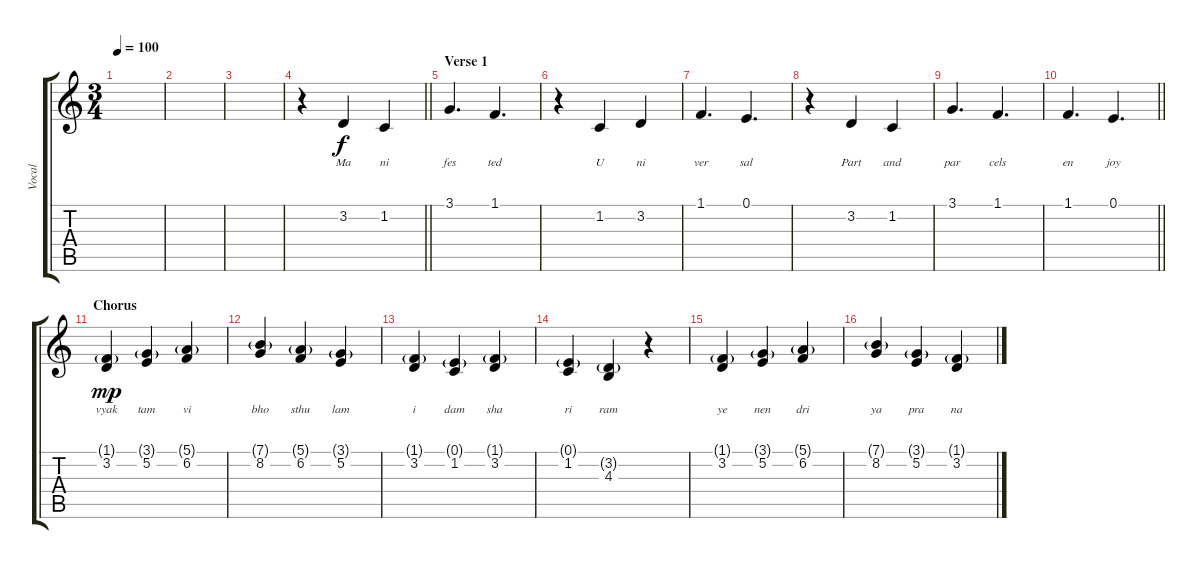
\track ("Vocal" "Vocal") {instrument acousticgrandpiano}
\staff {score tabs}
\tuning (E4 B3 G3 D3 A2 E2) {hide}
\ts (3 4)
\tempo 100
\clef g2
\ks c
|
|
|
\barLineRight lightlight
r.4 3.2.4{lyrics (0 "Ma") lyrics (1 "") lyrics (2 "") lyrics (3 "") lyrics (4 "") dy f} 1.2.4{lyrics (0 "ni") lyrics (1 "") lyrics (2 "") lyrics (3 "") lyrics (4 "")} |
\section ("" "Verse 1")
3.1.4{d lyrics (0 "fes") lyrics (1 "") lyrics (2 "") lyrics (3 "") lyrics (4 "")} 1.1.4{d lyrics (0 "ted") lyrics (1 "") lyrics (2 "") lyrics (3 "") lyrics (4 "")} |
r.4 1.2.4{lyrics (0 "U") lyrics (1 "") lyrics (2 "") lyrics (3 "") lyrics (4 "")} 3.2.4{lyrics (0 "ni") lyrics (1 "") lyrics (2 "") lyrics (3 "") lyrics (4 "")} |
1.1.4{d lyrics (0 "ver") lyrics (1 "") lyrics (2 "") lyrics (3 "") lyrics (4 "")} 0.1.4{d lyrics (0 "sal") lyrics (1 "") lyrics (2 "") lyrics (3 "") lyrics (4 "")} |
r.4 3.2.4{lyrics (0 "Part") lyrics (1 "") lyrics (2 "") lyrics (3 "") lyrics (4 "")} 1.2.4{lyrics (0 "and") lyrics (1 "") lyrics (2 "") lyrics (3 "") lyrics (4 "")} |
3.1.4{d lyrics (0 "par") lyrics (1 "") lyrics (2 "") lyrics (3 "") lyrics (4 "")} 1.1.4{d lyrics (0 "cels") lyrics (1 "") lyrics (2 "") lyrics (3 "") lyrics (4 "")} |
\barLineRight lightlight
1.1.4{d lyrics (0 "en") lyrics (1 "") lyrics (2 "") lyrics (3 "") lyrics (4 "")} 0.1.4{d lyrics (0 "joy") lyrics (1 "") lyrics (2 "") lyrics (3 "") lyrics (4 "")} |
\section ("" "Chorus")
(1.1{g} 3.2).4{lyrics (0 "vyak") lyrics (1 "") lyrics (2 "") lyrics (3 "") lyrics (4 "") dy mp} (3.1{g} 5.2).4{lyrics (0 "tam") lyrics (1 "") lyrics (2 "") lyrics (3 "") lyrics (4 "")} (5.1{g} 6.2).4{lyrics (0 "vi") lyrics (1 "") lyrics (2 "") lyrics (3 "") lyrics (4 "")} |
(7.1{g} 8.2).4{lyrics (0 "bho") lyrics (1 "") lyrics (2 "") lyrics (3 "") lyrics (4 "")} (5.1{g} 6.2).4{lyrics (0 "sthu") lyrics (1 "") lyrics (2 "") lyrics (3 "") lyrics (4 "")} (3.1{g} 5.2).4{lyrics (0 "lam") lyrics (1 "") lyrics (2 "") lyrics (3 "") lyrics (4 "")} |
(1.1{g} 3.2).4{lyrics (0 "i") lyrics (1 "") lyrics (2 "") lyrics (3 "") lyrics (4 "")} (0.1{g} 1.2).4{lyrics (0 "dam") lyrics (1 "") lyrics (2 "") lyrics (3 "") lyrics (4 "")} (1.1{g} 3.2).4{lyrics (0 "sha") lyrics (1 "") lyrics (2 "") lyrics (3 "") lyrics (4 "")} |
(0.1{g} 1.2).4{lyrics (0 "ri") lyrics (1 "") lyrics (2 "") lyrics (3 "") lyrics (4 "")} (3.2{g} 4.3).4{lyrics (0 "ram") lyrics (1 "") lyrics (2 "") lyrics (3 "") lyrics (4 "")} r.4 |
(1.1{g} 3.2).4{lyrics (0 "ye") lyrics (1 "") lyrics (2 "") lyrics (3 "") lyrics (4 "")} (3.1{g} 5.2).4{lyrics (0 "nen") lyrics (1 "") lyrics (2 "") lyrics (3 "") lyrics (4 "")} (5.1{g} 6.2).4{lyrics (0 "dri") lyrics (1 "") lyrics (2 "") lyrics (3 "") lyrics (4 "")} |
(7.1{g} 8.2).4{lyrics (0 "ya") lyrics (1 "") lyrics (2 "") lyrics (3 "") lyrics (4 "")} (3.1{g} 5.2).4{lyrics (0 "pra") lyrics (1 "") lyrics (2 "") lyrics (3 "") lyrics (4 "")} (1.1{g} 3.2).4{lyrics (0 "na") lyrics (1 "") lyrics (2 "") lyrics (3 "") lyrics (4 "")}
